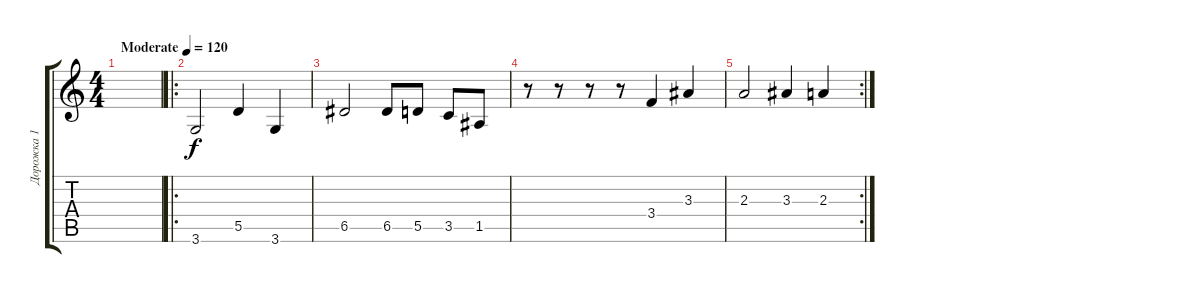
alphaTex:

\track ("Дорожка 1" "Дорожка 1") {instrument electricguitarclean}
\staff {score tabs}
\tuning (E4 B3 G3 D3 A2 E2) {hide}
\ts (4 4)
\tempo (120 "Moderate")
\clef g2
\ks c
|
\ro
3.6.2 5.5.4 3.6.4 |
6.5.2 6.5.8 5.5.8 3.5.8 1.5.8 |
r.8 r.8 r.8 r.8 3.4.4 3.3.4 |
\rc 2
2.3.2 3.3.4 2.3.4
